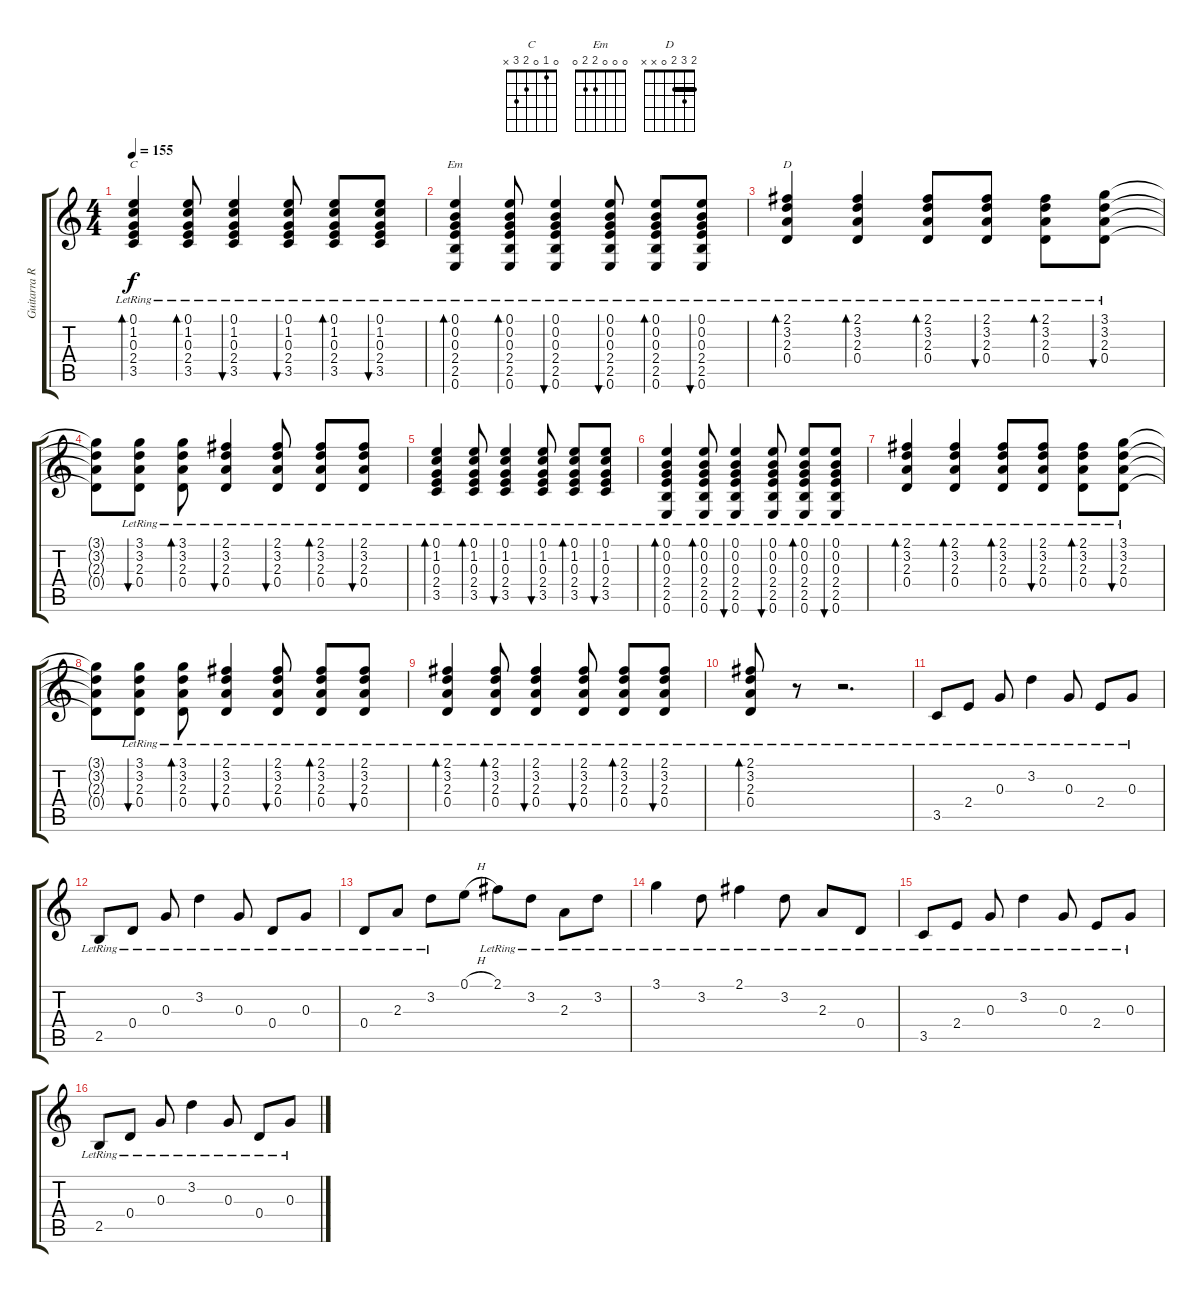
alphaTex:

\track ("Guitarra Ritmo" "Guitarra R") {instrument acousticguitarsteel}
\staff {score tabs}
\tuning (E4 B3 G3 D3 A2 E2) {hide}
\chord ("C" 0 1 0 2 3 x)
\chord ("Em" 0 0 0 2 2 0)
\chord ("D" 2 3 2 0 x x) {barre 2}
\ts (4 4)
\tempo 155
\clef g2
\ks c
(0.1{lr} 1.2{lr} 0.3{lr} 2.4{lr} 3.5{lr}).4{bd 60 ch "C" dy f} (0.1{lr} 1.2{lr} 0.3{lr} 2.4{lr} 3.5{lr}).8{bd 60} (0.1{lr} 1.2{lr} 0.3{lr} 2.4{lr} 3.5{lr}).4{bu 60} (0.1{lr} 1.2{lr} 0.3{lr} 2.4{lr} 3.5{lr}).8{bu 60} (0.1{lr} 1.2{lr} 0.3{lr} 2.4{lr} 3.5{lr}).8{bd 60} (0.1{lr} 1.2{lr} 0.3{lr} 2.4{lr} 3.5{lr}).8{bu 60} |
(0.1{lr} 0.2{lr} 0.3{lr} 2.4{lr} 2.5{lr} 0.6{lr}).4{bd 60 ch "Em"} (0.1{lr} 0.2{lr} 0.3{lr} 2.4{lr} 2.5{lr} 0.6{lr}).8{bd 60} (0.1{lr} 0.2{lr} 0.3{lr} 2.4{lr} 2.5{lr} 0.6{lr}).4{bu 60} (0.1{lr} 0.2{lr} 0.3{lr} 2.4{lr} 2.5{lr} 0.6{lr}).8{bu 60} (0.1{lr} 0.2{lr} 0.3{lr} 2.4{lr} 2.5{lr} 0.6{lr}).8{bd 60} (0.1{lr} 0.2{lr} 0.3{lr} 2.4{lr} 2.5{lr} 0.6{lr}).8{bu 60} |
(2.1{lr} 3.2{lr} 2.3{lr} 0.4{lr}).4{bd 60 ch "D"} (2.1{lr} 3.2{lr} 2.3{lr} 0.4{lr}).4{bd 60} (2.1{lr} 3.2{lr} 2.3{lr} 0.4{lr}).8{bd 60} (2.1{lr} 3.2{lr} 2.3{lr} 0.4{lr}).8{bu 60} (2.1{lr} 3.2{lr} 2.3{lr} 0.4{lr}).8{bd 60} (3.1{lr} 3.2{lr} 2.3{lr} 0.4{lr}).8{bu 60} |
(3.1{t} 3.2{t} 2.3{t} 0.4{t}).8 (3.1{lr} 3.2{lr} 2.3{lr} 0.4{lr}).8{bu 60} (3.1{lr} 3.2{lr} 2.3{lr} 0.4{lr}).8{bd 60} (2.1{lr} 3.2{lr} 2.3{lr} 0.4{lr}).4{bu 60} (2.1{lr} 3.2{lr} 2.3{lr} 0.4{lr}).8{bu 60} (2.1{lr} 3.2{lr} 2.3{lr} 0.4{lr}).8{bd 60} (2.1{lr} 3.2{lr} 2.3{lr} 0.4{lr}).8{bu 60} |
(0.1{lr} 1.2{lr} 0.3{lr} 2.4{lr} 3.5{lr}).4{bd 60} (0.1{lr} 1.2{lr} 0.3{lr} 2.4{lr} 3.5{lr}).8{bd 60} (0.1{lr} 1.2{lr} 0.3{lr} 2.4{lr} 3.5{lr}).4{bu 60} (0.1{lr} 1.2{lr} 0.3{lr} 2.4{lr} 3.5{lr}).8{bu 60} (0.1{lr} 1.2{lr} 0.3{lr} 2.4{lr} 3.5{lr}).8{bd 60} (0.1{lr} 1.2{lr} 0.3{lr} 2.4{lr} 3.5{lr}).8{bu 60} |
(0.1{lr} 0.2{lr} 0.3{lr} 2.4{lr} 2.5{lr} 0.6{lr}).4{bd 60} (0.1{lr} 0.2{lr} 0.3{lr} 2.4{lr} 2.5{lr} 0.6{lr}).8{bd 60} (0.1{lr} 0.2{lr} 0.3{lr} 2.4{lr} 2.5{lr} 0.6{lr}).4{bu 60} (0.1{lr} 0.2{lr} 0.3{lr} 2.4{lr} 2.5{lr} 0.6{lr}).8{bu 60} (0.1{lr} 0.2{lr} 0.3{lr} 2.4{lr} 2.5{lr} 0.6{lr}).8{bd 60} (0.1{lr} 0.2{lr} 0.3{lr} 2.4{lr} 2.5{lr} 0.6{lr}).8{bu 60} |
(2.1{lr} 3.2{lr} 2.3{lr} 0.4{lr}).4{bd 60} (2.1{lr} 3.2{lr} 2.3{lr} 0.4{lr}).4{bd 60} (2.1{lr} 3.2{lr} 2.3{lr} 0.4{lr}).8{bd 60} (2.1{lr} 3.2{lr} 2.3{lr} 0.4{lr}).8{bu 60} (2.1{lr} 3.2{lr} 2.3{lr} 0.4{lr}).8{bd 60} (3.1{lr} 3.2{lr} 2.3{lr} 0.4{lr}).8{bu 60} |
(3.1{t} 3.2{t} 2.3{t} 0.4{t}).8 (3.1{lr} 3.2{lr} 2.3{lr} 0.4{lr}).8{bu 60} (3.1{lr} 3.2{lr} 2.3{lr} 0.4{lr}).8{bd 60} (2.1{lr} 3.2{lr} 2.3{lr} 0.4{lr}).4{bu 60} (2.1{lr} 3.2{lr} 2.3{lr} 0.4{lr}).8{bu 60} (2.1{lr} 3.2{lr} 2.3{lr} 0.4{lr}).8{bd 60} (2.1{lr} 3.2{lr} 2.3{lr} 0.4{lr}).8{bu 60} |
(2.1{lr} 3.2{lr} 2.3{lr} 0.4{lr}).4{bd 60} (2.1{lr} 3.2{lr} 2.3{lr} 0.4{lr}).8{bd 60} (2.1{lr} 3.2{lr} 2.3{lr} 0.4{lr}).4{bu 60} (2.1{lr} 3.2{lr} 2.3{lr} 0.4{lr}).8{bu 60} (2.1{lr} 3.2{lr} 2.3{lr} 0.4{lr}).8{bd 60} (2.1{lr} 3.2{lr} 2.3{lr} 0.4{lr}).8{bu 60} |
(2.1{lr} 3.2{lr} 2.3{lr} 0.4{lr}).8{bd 60} r.8 r.2{d} |
3.5{lr}.8 2.4{lr}.8 0.3{lr}.8 3.2{lr}.4 0.3{lr}.8 2.4{lr}.8 0.3{lr}.8 |
2.5{lr}.8 0.4{lr}.8 0.3{lr}.8 3.2{lr}.4 0.3{lr}.8 0.4{lr}.8 0.3{lr}.8 |
0.4{lr}.8 2.3{lr}.8 3.2{lr}.8 0.1{h}.8 2.1{lr}.8 3.2{lr}.8 2.3{lr}.8 3.2{lr}.8 |
3.1{lr}.4 3.2{lr}.8 2.1{lr}.4 3.2{lr}.8 2.3{lr}.8 0.4{lr}.8 |
3.5{lr}.8 2.4{lr}.8 0.3{lr}.8 3.2{lr}.4 0.3{lr}.8 2.4{lr}.8 0.3{lr}.8 |
2.5{lr}.8 0.4{lr}.8 0.3{lr}.8 3.2{lr}.4 0.3{lr}.8 0.4{lr}.8 0.3{lr}.8
